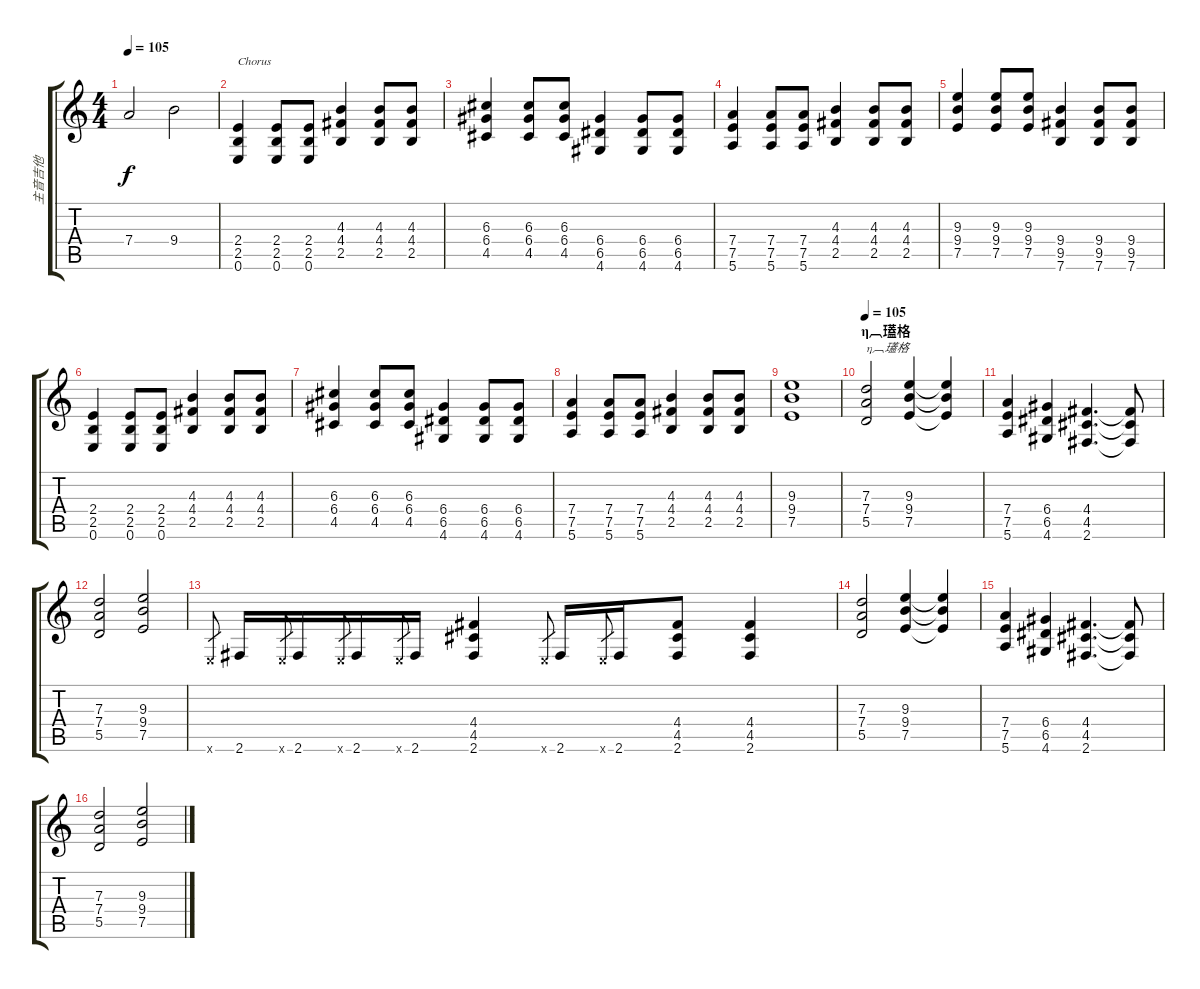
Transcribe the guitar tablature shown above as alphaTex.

\track ("主音吉他" "主音吉他") {instrument overdrivenguitar}
\staff {score tabs}
\tuning (E4 B3 G3 D3 A2 E2) {hide}
\ts (4 4)
\tempo 105
\clef g2
\ks c
7.4.2{dy f} 9.4.2 |
(2.4 2.5 0.6).4{txt "Chorus"} (2.4 2.5 0.6).8 (2.4 2.5 0.6).8 (4.3 4.4 2.5).4 (4.3 4.4 2.5).8 (4.3 4.4 2.5).8 |
(6.3 6.4 4.5).4 (6.3 6.4 4.5).8 (6.3 6.4 4.5).8 (6.4 6.5 4.6).4 (6.4 6.5 4.6).8 (6.4 6.5 4.6).8 |
(7.4 7.5 5.6).4 (7.4 7.5 5.6).8 (7.4 7.5 5.6).8 (4.3 4.4 2.5).4 (4.3 4.4 2.5).8 (4.3 4.4 2.5).8 |
(9.3 9.4 7.5).4 (9.3 9.4 7.5).8 (9.3 9.4 7.5).8 (9.4 9.5 7.6).4 (9.4 9.5 7.6).8 (9.4 9.5 7.6).8 |
(2.4 2.5 0.6).4 (2.4 2.5 0.6).8 (2.4 2.5 0.6).8 (4.3 4.4 2.5).4 (4.3 4.4 2.5).8 (4.3 4.4 2.5).8 |
(6.3 6.4 4.5).4 (6.3 6.4 4.5).8 (6.3 6.4 4.5).8 (6.4 6.5 4.6).4 (6.4 6.5 4.6).8 (6.4 6.5 4.6).8 |
(7.4 7.5 5.6).4 (7.4 7.5 5.6).8 (7.4 7.5 5.6).8 (4.3 4.4 2.5).4 (4.3 4.4 2.5).8 (4.3 4.4 2.5).8 |
(9.3 9.4 7.5).1 |
\section ("" "η︹瓂格")
\tempo 105
(7.3 7.4 5.5).2{txt "η︹瓂格"} (9.3 9.4 7.5).4 (9.3{t} 9.4{t} 7.5{t}).4 |
(7.4 7.5 5.6).4 (6.4 6.5 4.6).4 (4.4 4.5 2.6).4{d} (4.4{t} 4.5{t} 2.6{t}).8 |
(7.3 7.4 5.5).2 (9.3 9.4 7.5).2 |
0.6{x}.8{gr} 2.6.16 0.6{x}.8{gr} 2.6.16 0.6{x}.8{gr} 2.6.16 0.6{x}.8{gr} 2.6.16 (4.4 4.5 2.6).4 0.6{x}.8{gr} 2.6.16 0.6{x}.8{gr} 2.6.16 (4.4 4.5 2.6).8 (4.4 4.5 2.6).4 |
(7.3 7.4 5.5).2 (9.3 9.4 7.5).4 (9.3{t} 9.4{t} 7.5{t}).4 |
(7.4 7.5 5.6).4 (6.4 6.5 4.6).4 (4.4 4.5 2.6).4{d} (4.4{t} 4.5{t} 2.6{t}).8 |
(7.3 7.4 5.5).2 (9.3 9.4 7.5).2
